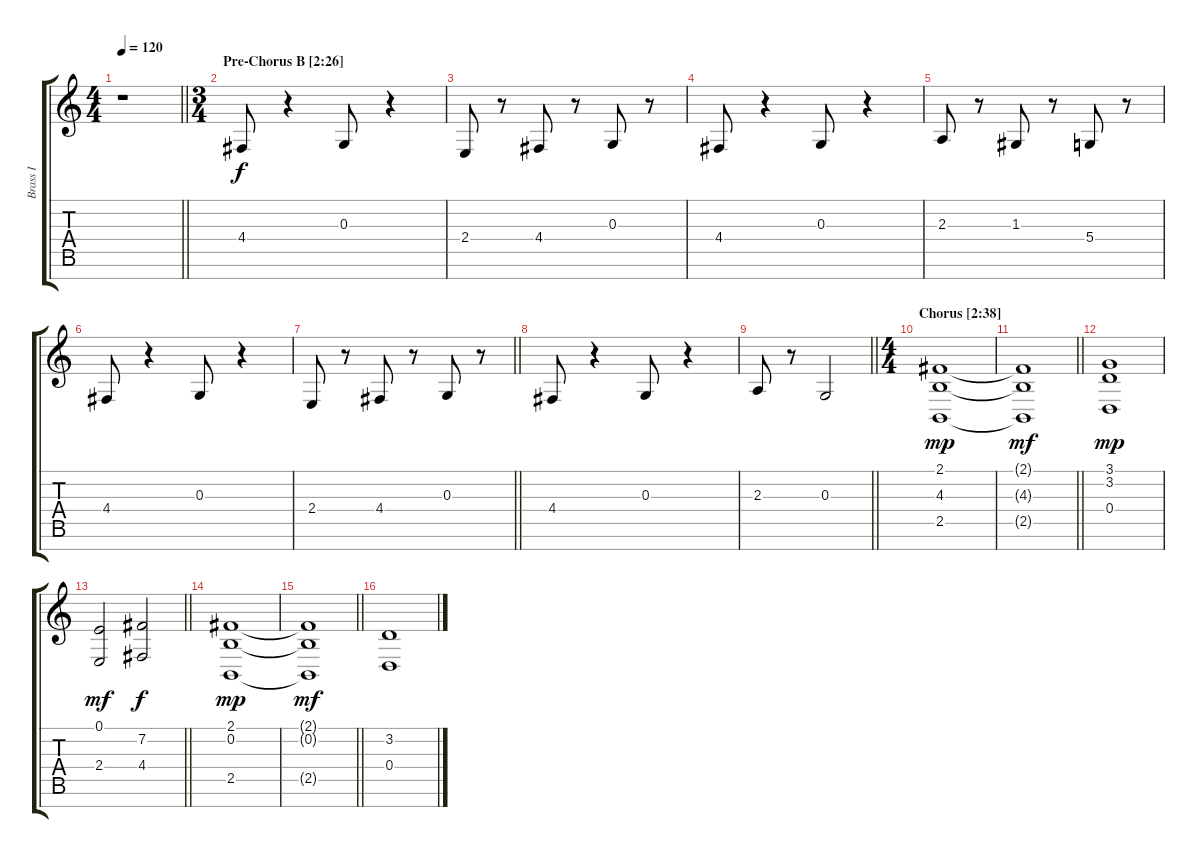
\track ("Brass I" "Brass I") {instrument frenchhorn}
\staff {score tabs}
\tuning (E4 B3 G3 D3 A2 E2 B1) {hide}
\ts (4 4)
\tempo 120
\clef g2
\barLineRight lightlight
\ks c
r.1{dy mf} |
\ts (3 4)
\section ("" "Pre-Chorus B [2:26]")
4.4.8{dy f instrument frenchhorn} r.4 0.3.8 r.4 |
2.4.8 r.8 4.4.8 r.8 0.3.8 r.8 |
4.4.8 r.4 0.3.8 r.4 |
2.3.8 r.8 1.3.8 r.8 5.4.8 r.8 |
4.4.8 r.4 0.3.8 r.4 |
\barLineRight lightlight
2.4.8 r.8 4.4.8 r.8 0.3.8 r.8 |
4.4.8 r.4 0.3.8 r.4 |
\barLineRight lightlight
2.3.8 r.8 0.3.2 |
\ts (4 4)
\section ("" "Chorus [2:38]")
(2.1 4.3 2.5).1{dy mp} |
\barLineRight lightlight
(2.1{t} 4.3{t} 2.5{t}).1{dy mf} |
(3.1 3.2 0.4).1{dy mp} |
\barLineRight lightlight
(0.1 2.4).2{dy mf} (7.2 4.4).2{dy f} |
(2.1 0.2 2.5).1{dy mp} |
\barLineRight lightlight
(2.1{t} 0.2{t} 2.5{t}).1{dy mf} |
(3.2 0.4).1
